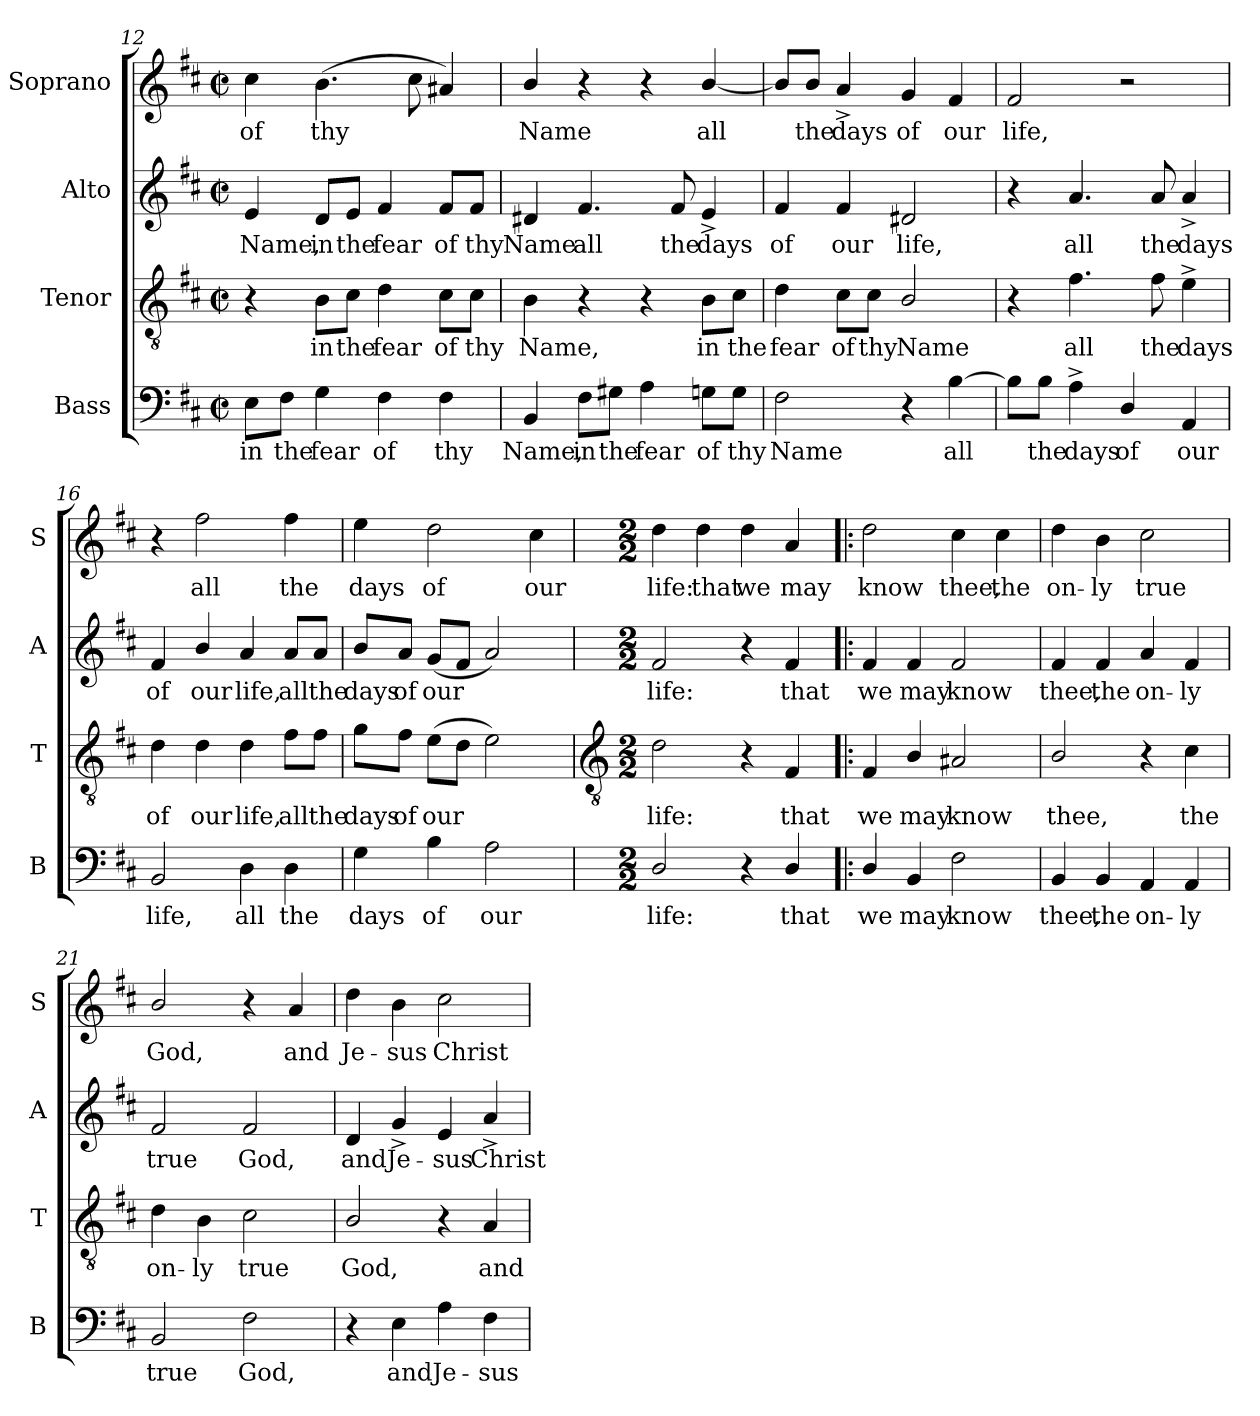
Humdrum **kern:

**kern	**text	**kern	**text	**kern	**text	**kern	**text
*part4	*part4	*part3	*part3	*part2	*part2	*part1	*part1
*staff4	*staff4	*staff3	*staff3	*staff2	*staff2	*staff1	*staff1
*I"Bass	*	*I"Tenor	*	*I"Alto	*	*I"Soprano	*
*I'B	*	*I'T	*	*I'A	*	*I'S	*
!!LO:PB:g=z
*clefF4	*	*clefGv2	*	*clefG2	*	*clefG2	*
*k[f#c#]	*	*k[f#c#]	*	*k[f#c#]	*	*k[f#c#]	*
*D:	*	*D:	*	*D:	*	*D:	*
*M2/2	*	*M2/2	*	*M2/2	*	*M2/2	*
*met(c|)	*	*met(c|)	*	*met(c|)	*	*met(c|)	*
=12	=12	=12	=12	=12	=12	=12	=12
!	!LO:LY:b	!	!	!	!LO:LY:b	!	!LO:LY:b
8E\L	in	4r	.	4e/	Name,	4cc#\	of
!	!LO:LY:b	!	!	!	!	!	!
8F#\J	the	.	.	.	.	.	.
!	!LO:LY:b	!	!LO:LY:b	!	!LO:LY:b	!	!LO:LY:b
4G\	fear	8B\L	in	8d/L	in	(>4.b\	thy
!	!	!	!LO:LY:b	!	!LO:LY:b	!	!
.	.	8c#\J	the	8e/J	the	.	.
!	!LO:LY:b	!	!LO:LY:b	!	!LO:LY:b	!	!
4F#\	of	4d\	fear	4f#/	fear	.	.
.	.	.	.	.	.	8cc#\	.
!	!LO:LY:b	!	!LO:LY:b	!	!LO:LY:b	!	!
4F#\	thy	8c#\L	of	8f#/L	of	4a#X/)	.
!	!	!	!LO:LY:b	!	!LO:LY:b	!	!
.	.	8c#\J	thy	8f#/J	thy	.	.
=13	=13	=13	=13	=13	=13	=13	=13
!	!LO:LY:b	!	!LO:LY:b	!	!LO:LY:b	!	!LO:LY:b
4BB/	Name,	4B\	Name,	4d#X/	Name	4b/	Name
!	!LO:LY:b	!	!	!	!LO:LY:b	!	!
8F#\L	in	4r	.	4.f#/	all	4r	.
!	!LO:LY:b	!	!	!	!	!	!
8G#X\J	the	.	.	.	.	.	.
!	!LO:LY:b	!	!	!	!	!	!
4A\	fear	4r	.	.	.	4r	.
!	!	!	!	!	!LO:LY:b	!	!
.	.	.	.	8f#/	the	.	.
!	!LO:LY:b	!	!LO:LY:b	!	!LO:LY:b	!	!LO:LY:b
8Gn\L	of	8B\L	in	4e^/	days	[4b/	all
!	!LO:LY:b	!	!LO:LY:b	!	!	!	!
8G\J	thy	8c#\J	the	.	.	.	.
=14	=14	=14	=14	=14	=14	=14	=14
!	!LO:LY:b	!	!LO:LY:b	!	!LO:LY:b	!	!
2F#\	Name	4d\	fear	4f#/	of	8b/L]	.
!	!	!	!	!	!	!	!LO:LY:b
.	.	.	.	.	.	8b/J	the
!	!	!	!LO:LY:b	!	!LO:LY:b	!	!LO:LY:b
.	.	8c#\L	of	4f#/	our	4a^/	days
!	!	!	!LO:LY:b	!	!	!	!
.	.	8c#\J	thy	.	.	.	.
!	!	!	!LO:LY:b	!	!LO:LY:b	!	!LO:LY:b
4r	.	2B/	Name	2d#X/	life,	4g/	of
!	!LO:LY:b	!	!	!	!	!	!LO:LY:b
[4B\	all	.	.	.	.	4f#/	our
!!LO:LB:g=z
=15	=15	=15	=15	=15	=15	=15	=15
!	!	!	!	!	!	!	!LO:LY:b
8B\L]	.	4r	.	4r	.	2f#/	life,
!	!LO:LY:b	!	!	!	!	!	!
8B\J	the	.	.	.	.	.	.
!	!LO:LY:b	!	!LO:LY:b	!	!LO:LY:b	!	!
4A^\	days	4.f#\	all	4.a/	all	.	.
!	!LO:LY:b	!	!	!	!	!	!
4D/	of	.	.	.	.	2r	.
!	!	!	!LO:LY:b	!	!LO:LY:b	!	!
.	.	8f#\	the	8a/	the	.	.
!	!LO:LY:b	!	!LO:LY:b	!	!LO:LY:b	!	!
4AA/	our	4e^\	days	4a^/	days	.	.
=16	=16	=16	=16	=16	=16	=16	=16
!	!LO:LY:b	!	!LO:LY:b	!	!LO:LY:b	!	!
2BB/	life,	4d\	of	4f#/	of	4r	.
!	!	!	!LO:LY:b	!	!LO:LY:b	!	!LO:LY:b
.	.	4d\	our	4b/	our	2ff#\	all
!	!LO:LY:b	!	!LO:LY:b	!	!LO:LY:b	!	!
4D\	all	4d\	life,	4a/	life,	.	.
!	!LO:LY:b	!	!LO:LY:b	!	!LO:LY:b	!	!LO:LY:b
4D\	the	8f#\L	all	8a/L	all	4ff#\	the
!	!	!	!LO:LY:b	!	!LO:LY:b	!	!
.	.	8f#\J	the	8a/J	the	.	.
=17	=17	=17	=17	=17	=17	=17	=17
!	!LO:LY:b	!	!LO:LY:b	!	!LO:LY:b	!	!LO:LY:b
4G\	days	8g\L	days	8b/L	days	4ee\	days
!	!	!	!LO:LY:b	!	!LO:LY:b	!	!
.	.	8f#\J	of	8a/J	of	.	.
!	!LO:LY:b	!	!LO:LY:b	!	!LO:LY:b	!	!LO:LY:b
4B\	of	(>8e\L	our	(<8g/L	our	2dd\	of
.	.	8d\J	.	8f#/J	.	.	.
!	!LO:LY:b	!	!	!	!	!	!
2A\	our	2e\)	.	2a/)	.	.	.
!	!	!	!	!	!	!	!LO:LY:b
.	.	.	.	.	.	4cc#\	our
!!LO:LB:g=z
=18	=18	=18	=18	=18	=18	=18	=18
*	*	*clefGv2	*	*	*	*	*
*M2/2	*	*M2/2	*	*M2/2	*	*M2/2	*
!	!LO:LY:b	!	!LO:LY:b	!	!LO:LY:b	!	!LO:LY:b
2D/	life:	2d\	life:	2f#/	life:	4dd\	life:
!	!	!	!	!	!	!	!LO:LY:b
.	.	.	.	.	.	4dd\	that
!	!	!	!	!	!	!	!LO:LY:b
4r	.	4r	.	4r	.	4dd\	we
!	!LO:LY:b	!	!LO:LY:b	!	!LO:LY:b	!	!LO:LY:b
4D/	that	4F#/	that	4f#/	that	4a/	may
=19!|:	=19!|:	=19!|:	=19!|:	=19!|:	=19!|:	=19!|:	=19!|:
!	!LO:LY:b	!	!LO:LY:b	!	!LO:LY:b	!	!LO:LY:b
4D/	we	4F#/	we	4f#/	we	2dd\	know
!	!LO:LY:b	!	!LO:LY:b	!	!LO:LY:b	!	!
4BB/	may	4B/	may	4f#/	may	.	.
!	!LO:LY:b	!	!LO:LY:b	!	!LO:LY:b	!	!LO:LY:b
2F#\	know	2A#X/	know	2f#/	know	4cc#\	thee,
!	!	!	!	!	!	!	!LO:LY:b
.	.	.	.	.	.	4cc#\	the
=20	=20	=20	=20	=20	=20	=20	=20
!	!LO:LY:b	!	!LO:LY:b	!	!LO:LY:b	!	!LO:LY:b
4BB/	thee,	2B/	thee,	4f#/	thee,	4dd\	on-
!	!LO:LY:b	!	!	!	!LO:LY:b	!	!LO:LY:b
4BB/	the	.	.	4f#/	the	4b\	-ly
!	!LO:LY:b	!	!	!	!LO:LY:b	!	!LO:LY:b
4AA/	on-	4r	.	4a/	on-	2cc#\	true
!	!LO:LY:b	!	!LO:LY:b	!	!LO:LY:b	!	!
4AA/	-ly	4c#\	the	4f#/	-ly	.	.
=21	=21	=21	=21	=21	=21	=21	=21
!	!LO:LY:b	!	!LO:LY:b	!	!LO:LY:b	!	!LO:LY:b
2BB/	true	4d\	on-	2f#/	true	2b/	God,
!	!	!	!LO:LY:b	!	!	!	!
.	.	4B\	-ly	.	.	.	.
!	!LO:LY:b	!	!LO:LY:b	!	!LO:LY:b	!	!
2F#\	God,	2c#\	true	2f#/	God,	4r	.
!	!	!	!	!	!	!	!LO:LY:b
.	.	.	.	.	.	4a/	and
!!LO:PB:g=z
=22	=22	=22	=22	=22	=22	=22	=22
!	!	!	!LO:LY:b	!	!LO:LY:b	!	!LO:LY:b
4r	.	2B/	God,	4d/	and	4dd\	Je-
!	!LO:LY:b	!	!	!	!LO:LY:b	!	!LO:LY:b
4E\	and	.	.	4g^/	Je-	4b\	-sus
!	!LO:LY:b	!	!	!	!LO:LY:b	!	!LO:LY:b
4A\	Je-	4r	.	4e/	-sus	2cc#\	Christ
!	!LO:LY:b	!	!LO:LY:b	!	!LO:LY:b	!	!
4F#\	-sus	4A/	and	4a^/	Christ	.	.
=	=	=	=	=	=	=	=
*-	*-	*-	*-	*-	*-	*-	*-
